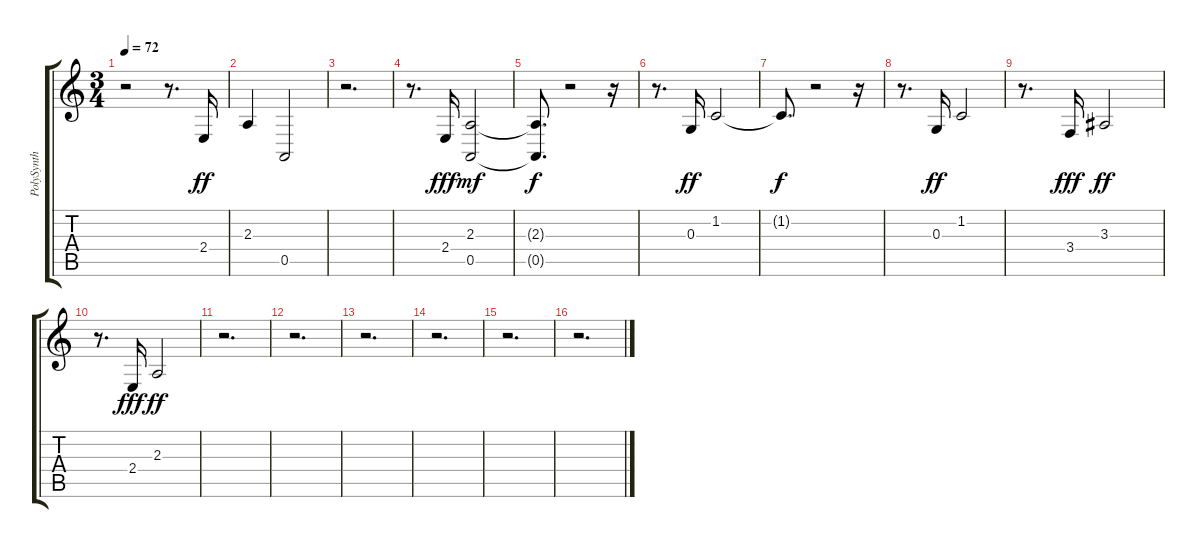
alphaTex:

\track ("PolySynth" "PolySynth") {instrument pad3polysynth}
\staff {score tabs}
\tuning (E4 B3 G3 D3 A2 E2) {hide}
\ts (3 4)
\tempo 72
\clef g2
\ks c
r.2{dy ff} r.8{d} 2.4.16{volume 10} |
2.3.4 0.5.2{volume 15} |
r.2{d} |
r.8{d} 2.4.16{dy fff volume 10} (2.3 0.5).2{dy mf volume 11} |
(2.3{t} 0.5{t}).8{d dy f} r.2 r.16 |
r.8{d} 0.3.16{dy ff volume 10} 1.2.2{volume 11} |
1.2{t}.8{d dy f} r.2 r.16 |
r.8{d} 0.3.16{dy ff volume 10} 1.2.2{volume 11} |
r.8{d} 3.4.16{dy fff volume 10} 3.3.2{dy ff volume 11} |
r.8{d} 2.4.16{dy fff volume 10} 2.3.2{dy ff volume 11} |
r.2{d} |
r.2{d} |
r.2{d} |
r.2{d} |
r.2{d} |
r.2{d}
